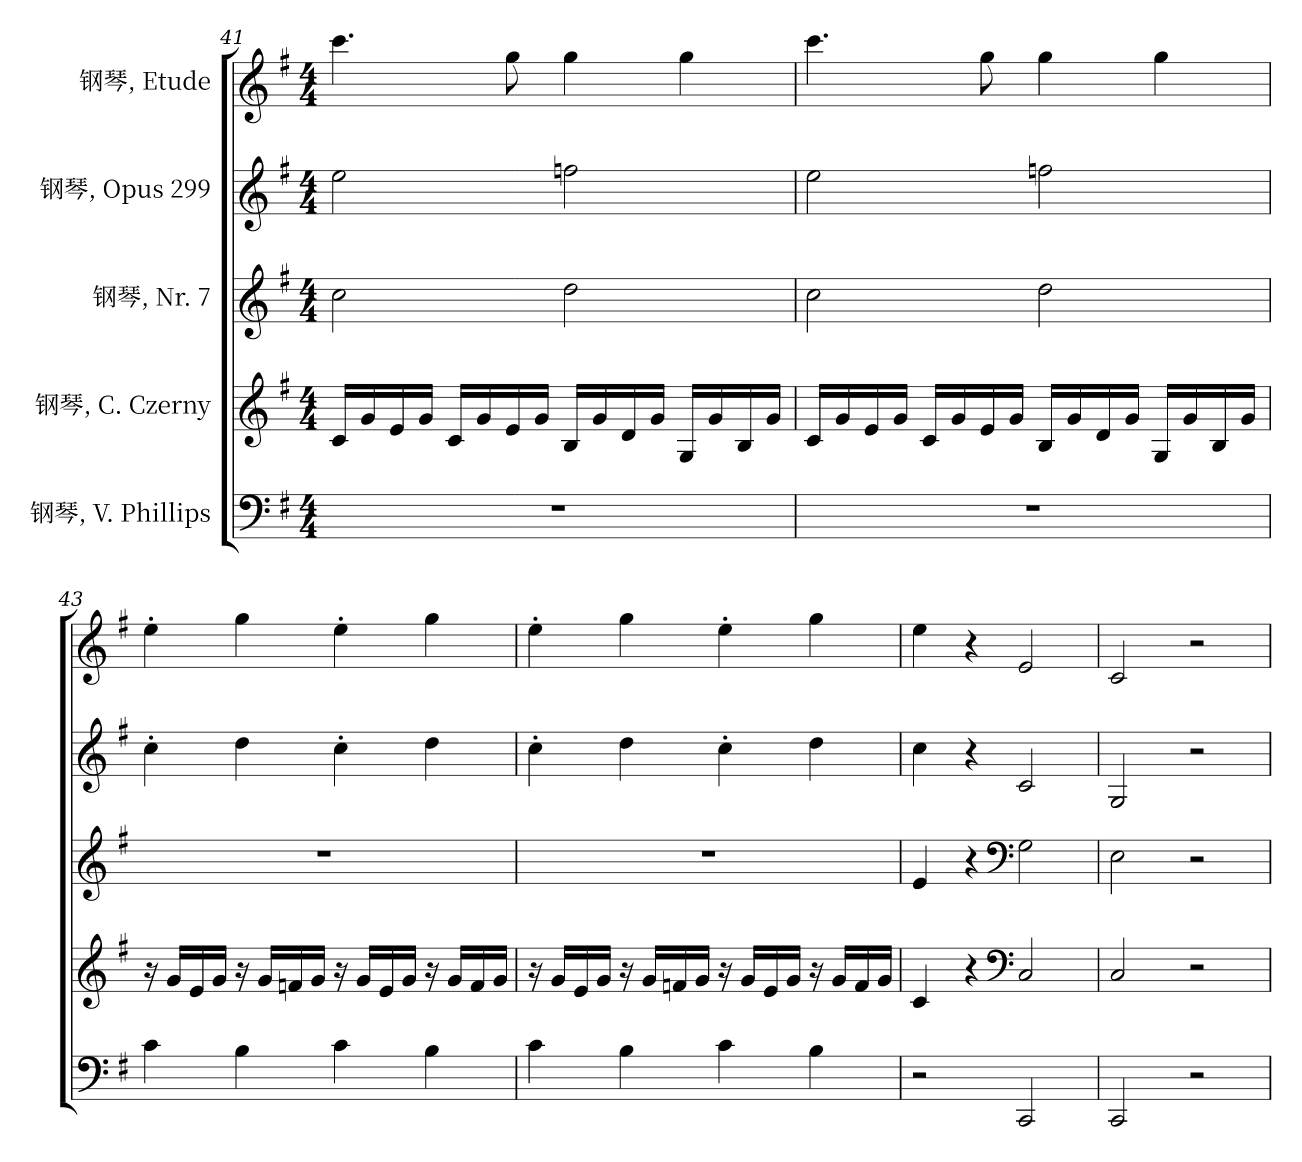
**kern	**kern	**kern	**kern	**kern
*part5	*part4	*part3	*part2	*part1
*staff5	*staff4	*staff3	*staff2	*staff1
*I"钢琴, V. Phillips	*I"钢琴, C. Czerny	*I"钢琴, Nr. 7	*I"钢琴, Opus 299	*I"钢琴, Etude
*clefF4	*clefG2	*clefG2	*clefG2	*clefG2
*k[f#]	*k[f#]	*k[f#]	*k[f#]	*k[f#]
*M4/4	*M4/4	*M4/4	*M4/4	*M4/4
=41	=41	=41	=41	=41
1r	16c/LL	2cc\	2ee\	4.ccc\
.	16g/	.	.	.
.	16e/	.	.	.
.	16g/JJ	.	.	.
.	16c/LL	.	.	.
.	16g/	.	.	.
.	16e/	.	.	8gg\
.	16g/JJ	.	.	.
.	16B/LL	2dd\	2ffn\	4gg\
.	16g/	.	.	.
.	16d/	.	.	.
.	16g/JJ	.	.	.
.	16G/LL	.	.	4gg\
.	16g/	.	.	.
.	16B/	.	.	.
.	16g/JJ	.	.	.
!!LO:PB:g=z
=42	=42	=42	=42	=42
1r	16c/LL	2cc\	2ee\	4.ccc\
.	16g/	.	.	.
.	16e/	.	.	.
.	16g/JJ	.	.	.
.	16c/LL	.	.	.
.	16g/	.	.	.
.	16e/	.	.	8gg\
.	16g/JJ	.	.	.
.	16B/LL	2dd\	2ffn\	4gg\
.	16g/	.	.	.
.	16d/	.	.	.
.	16g/JJ	.	.	.
.	16G/LL	.	.	4gg\
.	16g/	.	.	.
.	16B/	.	.	.
.	16g/JJ	.	.	.
=43	=43	=43	=43	=43
4c\	16r	1r	4cc'\	4ee'\
.	16g/LL	.	.	.
.	16e/	.	.	.
.	16g/JJ	.	.	.
4B\	16r	.	4dd\	4gg\
.	16g/LL	.	.	.
.	16fn/	.	.	.
.	16g/JJ	.	.	.
4c\	16r	.	4cc'\	4ee'\
.	16g/LL	.	.	.
.	16e/	.	.	.
.	16g/JJ	.	.	.
4B\	16r	.	4dd\	4gg\
.	16g/LL	.	.	.
.	16f/	.	.	.
.	16g/JJ	.	.	.
!!LO:LB:g=z
=44	=44	=44	=44	=44
4c\	16r	1r	4cc'\	4ee'\
.	16g/LL	.	.	.
.	16e/	.	.	.
.	16g/JJ	.	.	.
4B\	16r	.	4dd\	4gg\
.	16g/LL	.	.	.
.	16fn/	.	.	.
.	16g/JJ	.	.	.
4c\	16r	.	4cc'\	4ee'\
.	16g/LL	.	.	.
.	16e/	.	.	.
.	16g/JJ	.	.	.
4B\	16r	.	4dd\	4gg\
.	16g/LL	.	.	.
.	16f/	.	.	.
.	16g/JJ	.	.	.
=45	=45	=45	=45	=45
*	*	*	*	*MM170
2r	4c/	4e/	4cc\	4ee\
.	4r	4r	4r	4r
*	*clefF4	*clefF4	*	*
2CC/	2C/	2G\	2c/	2e/
=46	=46	=46	=46	=46
*	*	*	*	*MM150
2CC/	2C/	2E\	2G/	2c/
2r	2r	2r	2r	2r
=	=	=	=	=
*-	*-	*-	*-	*-
